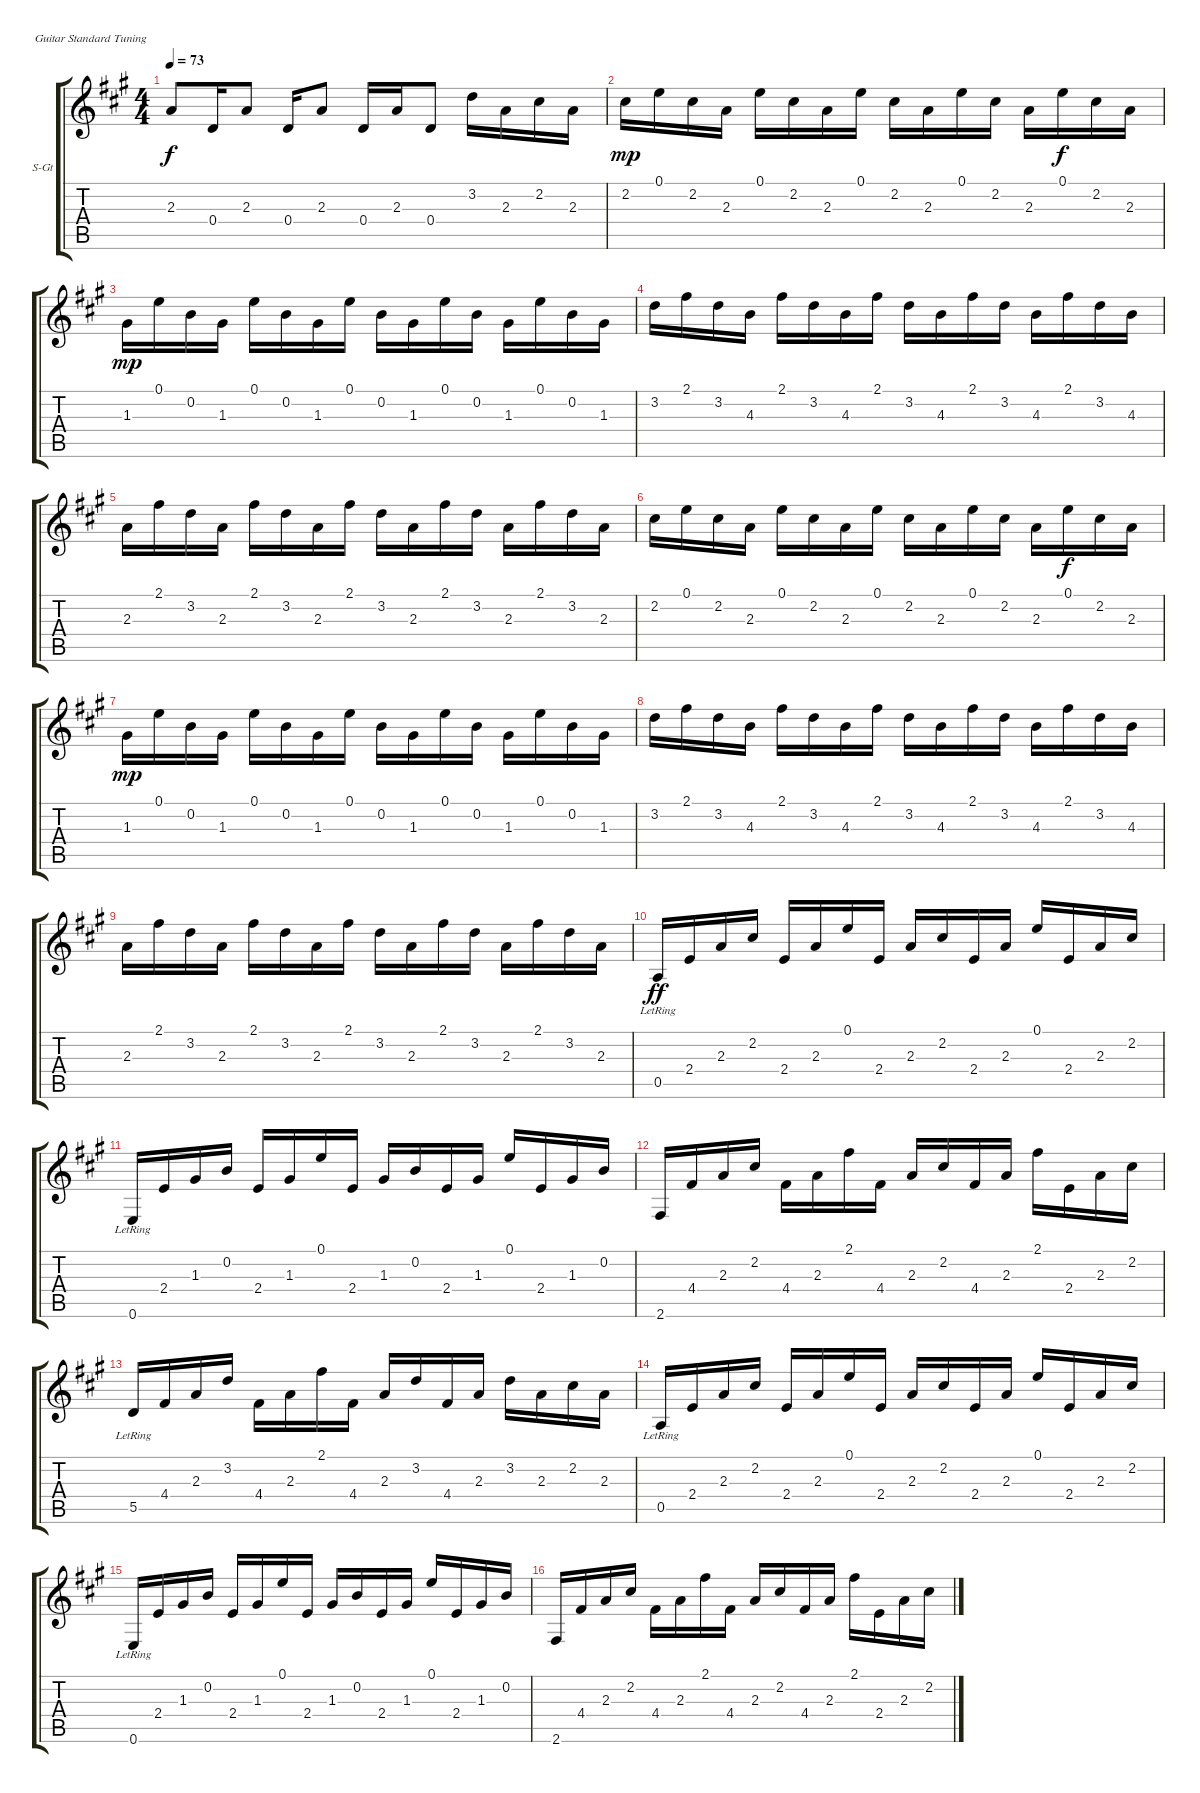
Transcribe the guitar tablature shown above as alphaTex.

\defaultSystemsLayout 4
\bracketExtendMode groupsimilarinstruments
\firstSystemTrackNameOrientation horizontal
\otherSystemsTrackNameOrientation horizontal
\track ("Акустическая гитара" "S-Gt") {instrument acousticguitarsteel}
\staff {score tabs}
\tuning (E4 B3 G3 D3 A2 E2)
\ts (4 4)
\tempo 73
\clef g2
\ks a
2.3{t}.8{dy f} 0.4.16 2.3.8 0.4.16 2.3.8 0.4.16 2.3.16 0.4.8 3.2.16 2.3.16 2.2.16 2.3.16 |
2.2.16{dy mp} 0.1.16 2.2.16 2.3.16 0.1.16 2.2.16 2.3.16 0.1.16 2.2.16 2.3.16 0.1.16 2.2.16 2.3.16 0.1.16{dy f} 2.2.16 2.3.16 |
1.3.16{dy mp} 0.1.16 0.2.16 1.3.16 0.1.16 0.2.16 1.3.16 0.1.16 0.2.16 1.3.16 0.1.16 0.2.16 1.3.16 0.1.16 0.2.16 1.3.16 |
3.2.16 2.1.16 3.2.16 4.3.16 2.1.16 3.2.16 4.3.16 2.1.16 3.2.16 4.3.16 2.1.16 3.2.16 4.3.16 2.1.16 3.2.16 4.3.16 |
2.3.16 2.1.16 3.2.16 2.3.16 2.1.16 3.2.16 2.3.16 2.1.16 3.2.16 2.3.16 2.1.16 3.2.16 2.3.16 2.1.16 3.2.16 2.3.16 |
2.2.16 0.1.16 2.2.16 2.3.16 0.1.16 2.2.16 2.3.16 0.1.16 2.2.16 2.3.16 0.1.16 2.2.16 2.3.16 0.1.16{dy f} 2.2.16 2.3.16 |
1.3.16{dy mp} 0.1.16 0.2.16 1.3.16 0.1.16 0.2.16 1.3.16 0.1.16 0.2.16 1.3.16 0.1.16 0.2.16 1.3.16 0.1.16 0.2.16 1.3.16 |
3.2.16 2.1.16 3.2.16 4.3.16 2.1.16 3.2.16 4.3.16 2.1.16 3.2.16 4.3.16 2.1.16 3.2.16 4.3.16 2.1.16 3.2.16 4.3.16 |
2.3.16 2.1.16 3.2.16 2.3.16 2.1.16 3.2.16 2.3.16 2.1.16 3.2.16 2.3.16 2.1.16 3.2.16 2.3.16 2.1.16 3.2.16 2.3.16 |
0.5{lr}.16{dy ff} 2.4.16 2.3.16 2.2.16 2.4.16 2.3.16 0.1.16 2.4.16 2.3.16 2.2.16 2.4.16 2.3.16 0.1.16 2.4.16 2.3.16 2.2.16 |
0.6{lr}.16 2.4.16 1.3.16 0.2.16 2.4.16 1.3.16 0.1.16 2.4.16 1.3.16 0.2.16 2.4.16 1.3.16 0.1.16 2.4.16 1.3.16 0.2.16 |
2.6.16 4.4.16 2.3.16 2.2.16 4.4.16 2.3.16 2.1.16 4.4.16 2.3.16 2.2.16 4.4.16 2.3.16 2.1.16 2.4.16 2.3.16 2.2.16 |
5.5{lr}.16 4.4.16 2.3.16 3.2.16 4.4.16 2.3.16 2.1.16 4.4.16 2.3.16 3.2.16 4.4.16 2.3.16 3.2.16 2.3.16 2.2.16 2.3.16 |
0.5{lr}.16 2.4.16 2.3.16 2.2.16 2.4.16 2.3.16 0.1.16 2.4.16 2.3.16 2.2.16 2.4.16 2.3.16 0.1.16 2.4.16 2.3.16 2.2.16 |
0.6{lr}.16 2.4.16 1.3.16 0.2.16 2.4.16 1.3.16 0.1.16 2.4.16 1.3.16 0.2.16 2.4.16 1.3.16 0.1.16 2.4.16 1.3.16 0.2.16 |
2.6.16 4.4.16 2.3.16 2.2.16 4.4.16 2.3.16 2.1.16 4.4.16 2.3.16 2.2.16 4.4.16 2.3.16 2.1.16 2.4.16 2.3.16 2.2.16
